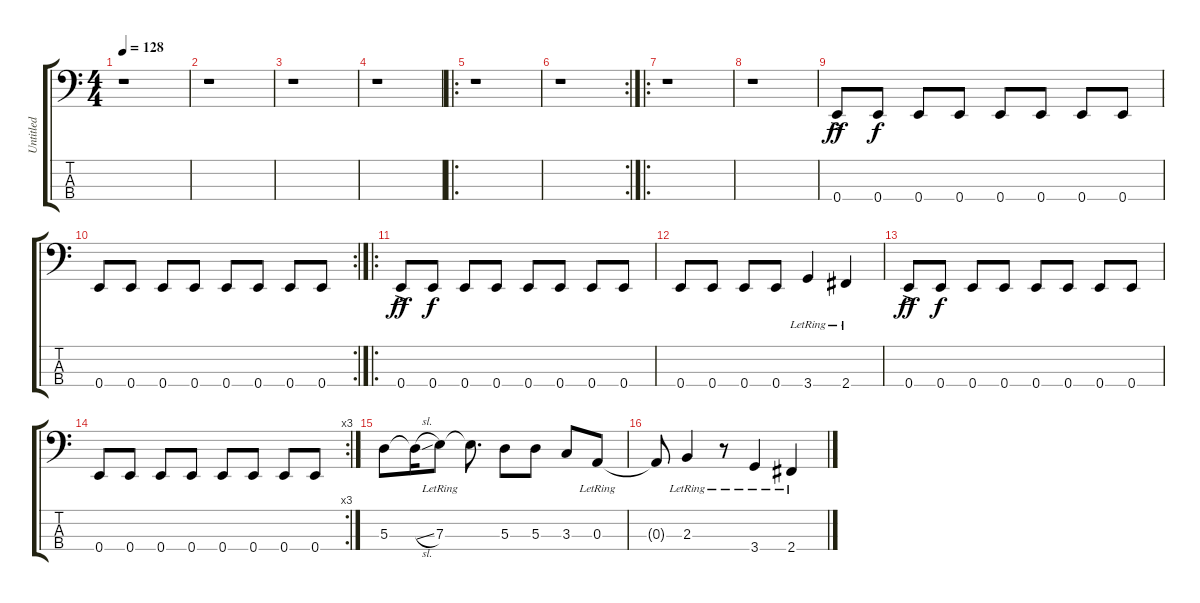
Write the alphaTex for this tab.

\track ("Untitled" "Untitled") {instrument electricbasspick}
\staff {score tabs}
\tuning (G2 D2 A1 E1) {hide}
\ts (4 4)
\tempo 128
\clef f4
\ks c
r.1{dy ff instrument electricbasspick} |
r.1 |
r.1 |
r.1 |
\ro
r.1 |
\rc 2
r.1 |
\ro
r.1 |
r.1 |
0.4{ac}.8 0.4.8{dy f} 0.4.8 0.4.8 0.4.8 0.4.8 0.4.8 0.4.8 |
\rc 2
0.4.8 0.4.8 0.4.8 0.4.8 0.4.8 0.4.8 0.4.8 0.4.8 |
\ro
0.4{ac}.8{dy ff} 0.4.8{dy f} 0.4.8 0.4.8 0.4.8 0.4.8 0.4.8 0.4.8 |
0.4.8 0.4.8 0.4.8 0.4.8 3.4{lr}.4 2.4{lr}.4 |
0.4{ac}.8{dy ff} 0.4.8{dy f} 0.4.8 0.4.8 0.4.8 0.4.8 0.4.8 0.4.8 |
\rc 3
0.4.8 0.4.8 0.4.8 0.4.8 0.4.8 0.4.8 0.4.8 0.4.8 |
5.3.8 5.3{sl t}.16 7.3{lr}.8 7.3{t}.8{d} 5.3.8 5.3.8 3.3.8 0.3{lr}.8 |
0.3{t}.8 2.3{lr}.4 r.8 3.4{lr}.4 2.4{lr}.4
